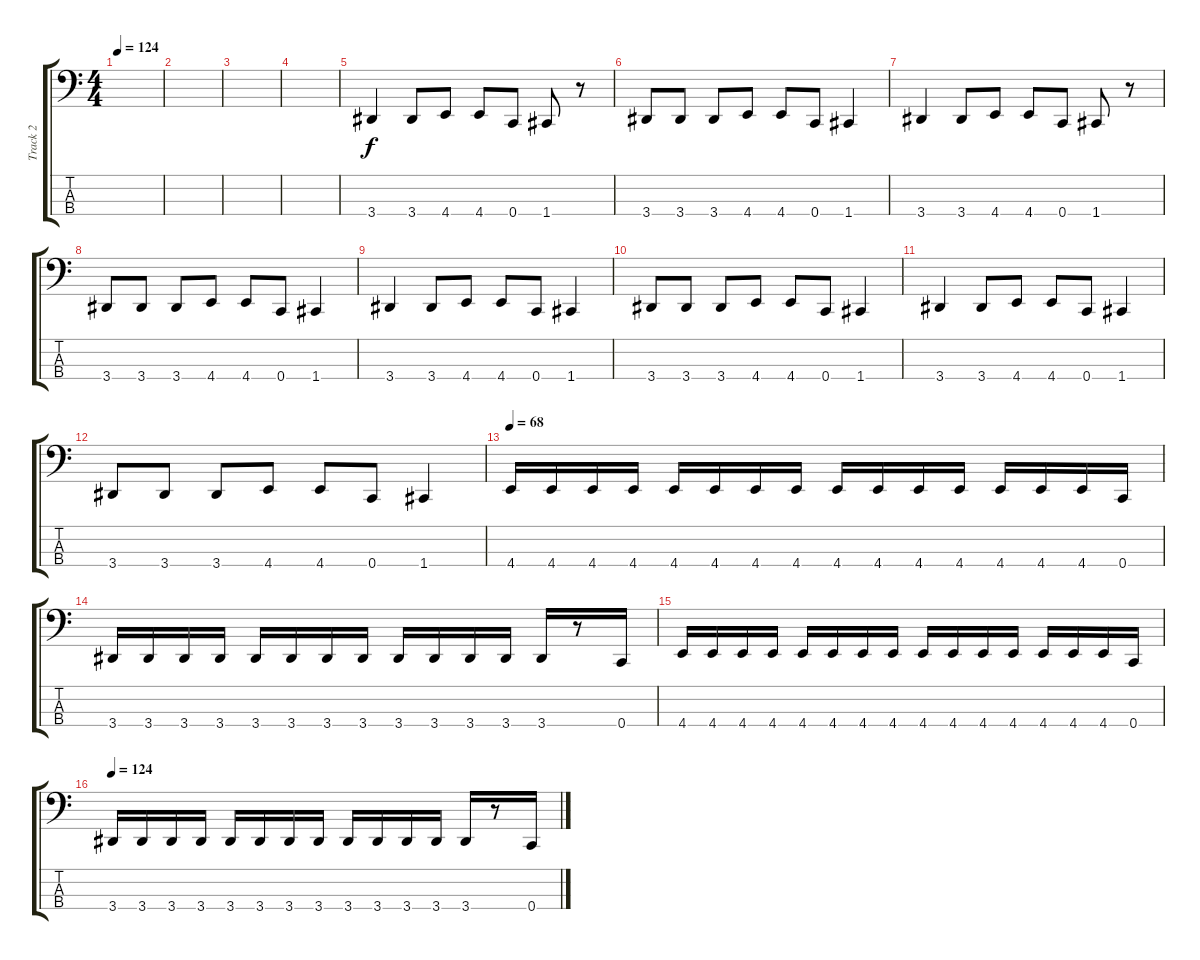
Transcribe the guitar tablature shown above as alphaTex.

\track ("Track 2" "Track 2") {instrument electricbasspick}
\staff {score tabs}
\tuning (F2 C2 G1 C1) {hide}
\ts (4 4)
\tempo 124
\clef f4
\ks c
|
|
|
|
3.4.4 3.4.8 4.4.8 4.4.8 0.4.8 1.4.8 r.8 |
3.4.8 3.4.8 3.4.8 4.4.8 4.4.8 0.4.8 1.4.4 |
3.4.4 3.4.8 4.4.8 4.4.8 0.4.8 1.4.8 r.8 |
3.4.8 3.4.8 3.4.8 4.4.8 4.4.8 0.4.8 1.4.4 |
3.4.4 3.4.8 4.4.8 4.4.8 0.4.8 1.4.4 |
3.4.8 3.4.8 3.4.8 4.4.8 4.4.8 0.4.8 1.4.4 |
3.4.4 3.4.8 4.4.8 4.4.8 0.4.8 1.4.4 |
3.4.8 3.4.8 3.4.8 4.4.8 4.4.8 0.4.8 1.4.4 |
\tempo 68
4.4.16 4.4.16 4.4.16 4.4.16 4.4.16 4.4.16 4.4.16 4.4.16 4.4.16 4.4.16 4.4.16 4.4.16 4.4.16 4.4.16 4.4.16 0.4.16 |
3.4.16 3.4.16 3.4.16 3.4.16 3.4.16 3.4.16 3.4.16 3.4.16 3.4.16 3.4.16 3.4.16 3.4.16 3.4.16 r.8 0.4.16 |
4.4.16 4.4.16 4.4.16 4.4.16 4.4.16 4.4.16 4.4.16 4.4.16 4.4.16 4.4.16 4.4.16 4.4.16 4.4.16 4.4.16 4.4.16 0.4.16 |
\tempo 124
3.4.16 3.4.16 3.4.16 3.4.16 3.4.16 3.4.16 3.4.16 3.4.16 3.4.16 3.4.16 3.4.16 3.4.16 3.4.16 r.8 0.4.16
